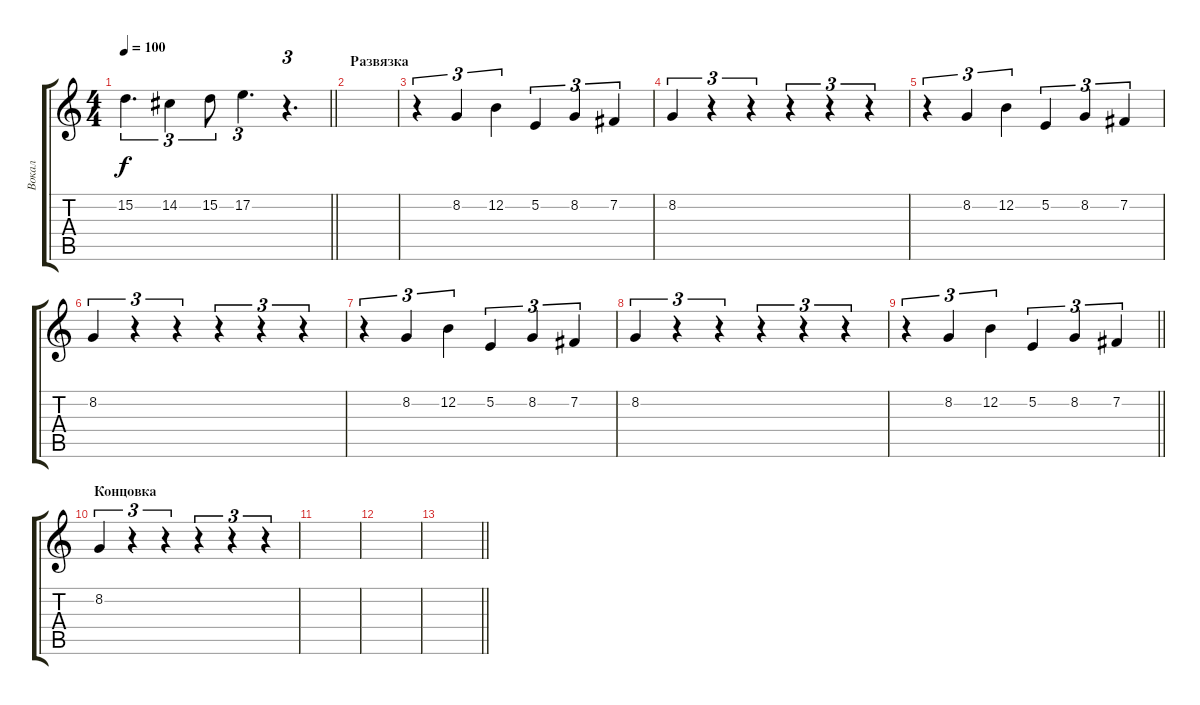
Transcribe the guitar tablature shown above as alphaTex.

\track ("Вокал" "Вокал") {instrument lead6voice}
\staff {score tabs}
\tuning (E4 B3 G3 D3 A2 E2) {hide}
\ts (4 4)
\tempo 100
\clef g2
\barLineRight lightlight
\ks c
15.2.4{d tu (3 2) dy f} 14.2.4{tu (3 2)} 15.2.8{tu (3 2)} 17.2.4{d tu (3 2)} r.4{d tu (3 2)} |
\section ("" "Развязка")
|
r.4{tu (3 2)} 8.2.4{tu (3 2)} 12.2.4{tu (3 2)} 5.2.4{tu (3 2)} 8.2.4{tu (3 2)} 7.2.4{tu (3 2)} |
8.2.4{tu (3 2)} r.4{tu (3 2)} r.4{tu (3 2)} r.4{tu (3 2)} r.4{tu (3 2)} r.4{tu (3 2)} |
r.4{tu (3 2)} 8.2.4{tu (3 2)} 12.2.4{tu (3 2)} 5.2.4{tu (3 2)} 8.2.4{tu (3 2)} 7.2.4{tu (3 2)} |
8.2.4{tu (3 2)} r.4{tu (3 2)} r.4{tu (3 2)} r.4{tu (3 2)} r.4{tu (3 2)} r.4{tu (3 2)} |
r.4{tu (3 2)} 8.2.4{tu (3 2)} 12.2.4{tu (3 2)} 5.2.4{tu (3 2)} 8.2.4{tu (3 2)} 7.2.4{tu (3 2)} |
8.2.4{tu (3 2)} r.4{tu (3 2)} r.4{tu (3 2)} r.4{tu (3 2)} r.4{tu (3 2)} r.4{tu (3 2)} |
\barLineRight lightlight
r.4{tu (3 2)} 8.2.4{tu (3 2)} 12.2.4{tu (3 2)} 5.2.4{tu (3 2)} 8.2.4{tu (3 2)} 7.2.4{tu (3 2)} |
\section ("" "Концовка")
8.2.4{tu (3 2)} r.4{tu (3 2)} r.4{tu (3 2)} r.4{tu (3 2)} r.4{tu (3 2)} r.4{tu (3 2)} |
|
|
\barLineRight lightlight
